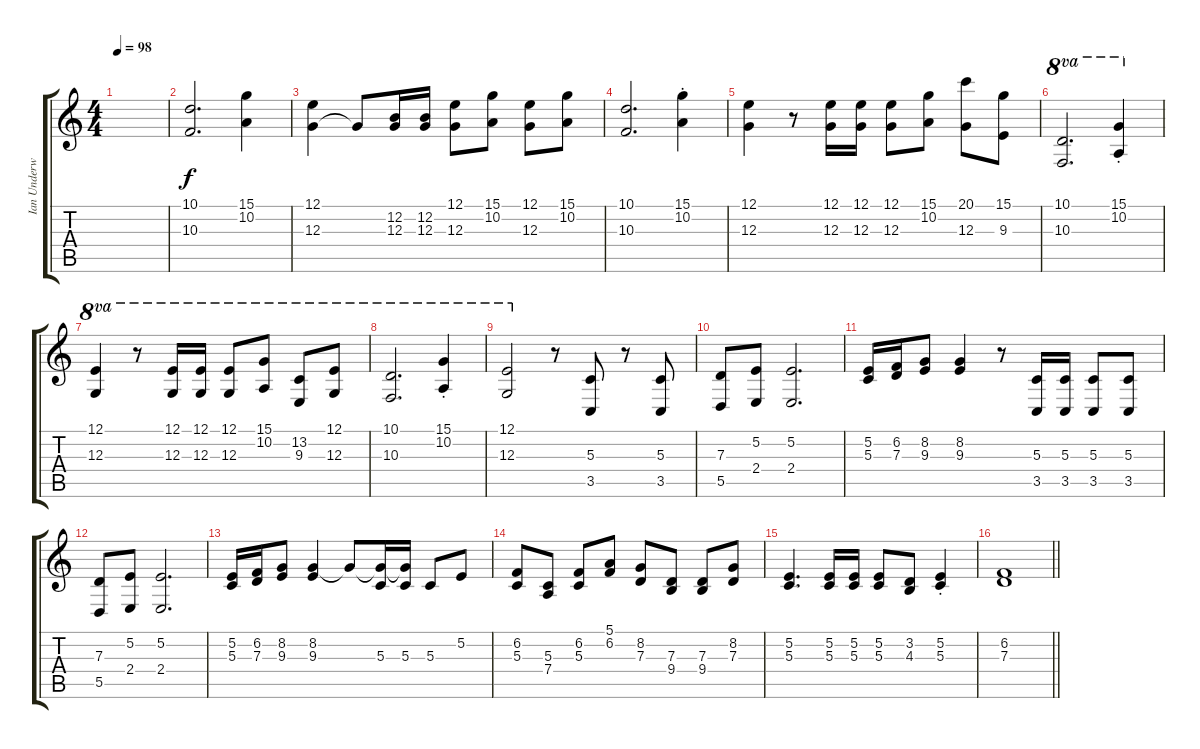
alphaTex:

\track ("Ian Underwood" "Ian Underw") {instrument baritonesax}
\staff {score tabs}
\tuning (E4 B3 G3 D3 A2 E2) {hide}
\ts (4 4)
\tempo 98
\clef g2
\ks c
|
(10.1 10.3).2{d} (15.1 10.2).4 |
(12.1 12.3).4 12.3{t}.8 (12.2 12.3).16 (12.2 12.3).16 (12.1 12.3).8 (15.1 10.2).8 (12.1 12.3).8 (15.1 10.2).8 |
(10.1 10.3).2{d} (15.1{st} 10.2{st}).4 |
(12.1 12.3).4 r.8 (12.1 12.3).16 (12.1 12.3).16 (12.1 12.3).8 (15.1 10.2).8 (20.1 12.3).8 (15.1 9.3).8 |
(10.1 10.3).2{d ot 8va} (15.1{st} 10.2{st}).4{ot 8va} |
(12.1 12.3).4{ot 8va} r.8{ot 8va} (12.1 12.3).16{ot 8va} (12.1 12.3).16{ot 8va} (12.1 12.3).8{ot 8va} (15.1 10.2).8{ot 8va} (13.2 9.3).8{ot 8va} (12.1 12.3).8{ot 8va} |
(10.1 10.3).2{d ot 8va} (15.1{st} 10.2{st}).4{ot 8va} |
(12.1 12.3).2{ot 8va} r.8 (5.3 3.5).8 r.8 (5.3 3.5).8 |
(7.3 5.5).8 (5.2 2.4).8 (5.2 2.4).2{d} |
(5.2 5.3).16 (6.2 7.3).16 (8.2 9.3).8 (8.2 9.3).4 r.8 (5.3 3.5).16 (5.3 3.5).16 (5.3 3.5).8 (5.3 3.5).8 |
(7.3 5.5).8 (5.2 2.4).8 (5.2 2.4).2{d} |
(5.2 5.3).16 (6.2 7.3).16 (8.2 9.3).8 (8.2 9.3).4 8.2{t}.8 (8.2{t} 5.3).16 (8.2{t} 5.3).16 5.3.8 5.2.8 |
(6.2 5.3).8 (5.3 7.4).8 (6.2 5.3).8 (5.1 6.2).8 (8.2 7.3).8 (7.3 9.4).8 (7.3 9.4).8 (8.2 7.3).8 |
(5.2 5.3).4{d} (5.2 5.3).16 (5.2 5.3).16 (5.2 5.3).8 (3.2 4.3).8 (5.2{st} 5.3{st}).4 |
\barLineRight lightlight
(6.2 7.3).1
